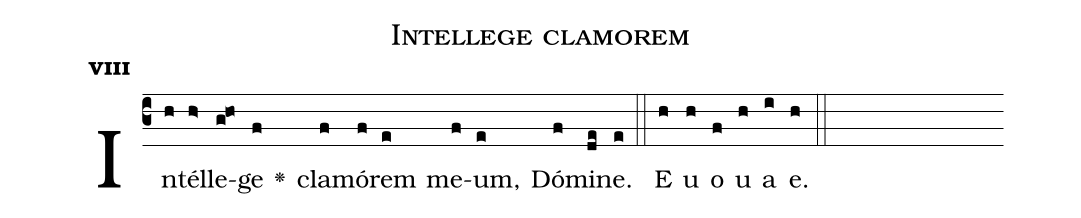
name:Intellege clamorem;
office-part:Antiphona;
mode:8;
%%
initial-style: 1;
name: Intellege clamorem;
book: Antiphonae & Responsoria/Tomus III, p. 7;
occasion: Psalterium Hebdomada I Feria II;
office-part: Laudes Ant 1;
user-notes: ;
commentary: ;
annotation: 8c;
centering-scheme: english;
fontsize: 12;
font: OFLSortsMillGoudy;
height: 11;
width: 4.5;
%%
(c3)In(h)tél(h>)le(g!ho)ge(f) <v>\greheightstar</v>() cla(f)mó(f)rem(e) me(f)um,(e) Dó(f)mi(de)ne.(e) (::)
E(h) u(h) o(f) u(h) a(i) e.(h) (::)
